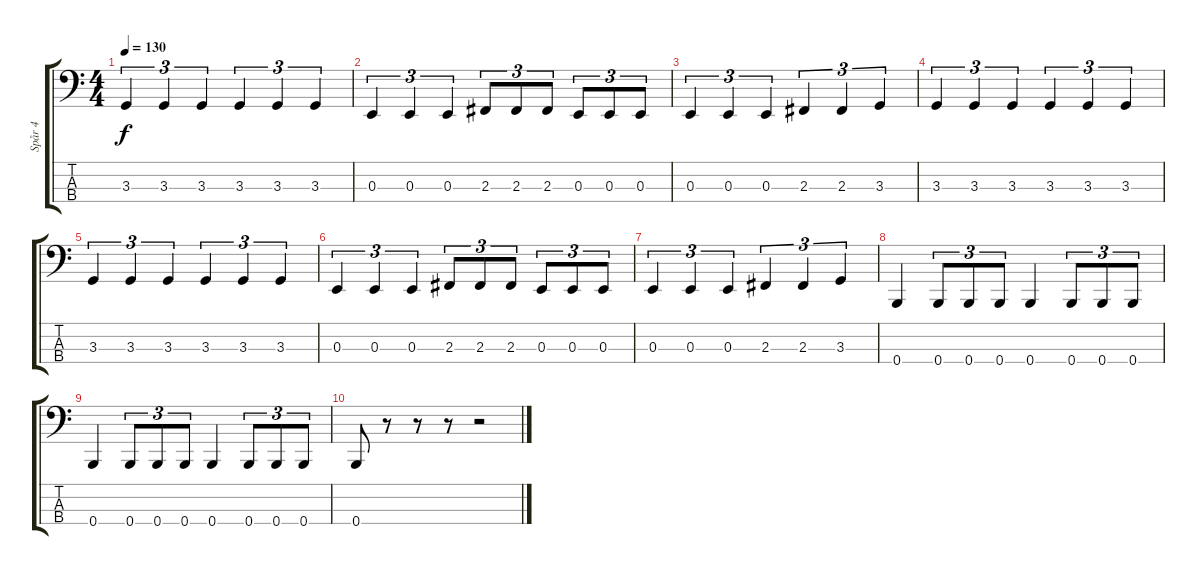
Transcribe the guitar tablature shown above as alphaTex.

\track ("Spår 4" "Spår 4") {instrument electricbasspick}
\staff {score tabs}
\tuning (D2 A1 E1 B0) {hide}
\ts (4 4)
\tempo 130
\clef f4
\ks c
3.3.4{tu (3 2) dy f} 3.3.4{tu (3 2)} 3.3.4{tu (3 2)} 3.3.4{tu (3 2)} 3.3.4{tu (3 2)} 3.3.4{tu (3 2)} |
0.3.4{tu (3 2)} 0.3.4{tu (3 2)} 0.3.4{tu (3 2)} 2.3.8{tu (3 2)} 2.3.8{tu (3 2)} 2.3.8{tu (3 2)} 0.3.8{tu (3 2)} 0.3.8{tu (3 2)} 0.3.8{tu (3 2)} |
0.3.4{tu (3 2)} 0.3.4{tu (3 2)} 0.3.4{tu (3 2)} 2.3.4{tu (3 2)} 2.3.4{tu (3 2)} 3.3.4{tu (3 2)} |
3.3.4{tu (3 2)} 3.3.4{tu (3 2)} 3.3.4{tu (3 2)} 3.3.4{tu (3 2)} 3.3.4{tu (3 2)} 3.3.4{tu (3 2)} |
3.3.4{tu (3 2)} 3.3.4{tu (3 2)} 3.3.4{tu (3 2)} 3.3.4{tu (3 2)} 3.3.4{tu (3 2)} 3.3.4{tu (3 2)} |
0.3.4{tu (3 2)} 0.3.4{tu (3 2)} 0.3.4{tu (3 2)} 2.3.8{tu (3 2)} 2.3.8{tu (3 2)} 2.3.8{tu (3 2)} 0.3.8{tu (3 2)} 0.3.8{tu (3 2)} 0.3.8{tu (3 2)} |
0.3.4{tu (3 2)} 0.3.4{tu (3 2)} 0.3.4{tu (3 2)} 2.3.4{tu (3 2)} 2.3.4{tu (3 2)} 3.3.4{tu (3 2)} |
0.4.4 0.4.8{tu (3 2)} 0.4.8{tu (3 2)} 0.4.8{tu (3 2)} 0.4.4 0.4.8{tu (3 2)} 0.4.8{tu (3 2)} 0.4.8{tu (3 2)} |
0.4.4 0.4.8{tu (3 2)} 0.4.8{tu (3 2)} 0.4.8{tu (3 2)} 0.4.4 0.4.8{tu (3 2)} 0.4.8{tu (3 2)} 0.4.8{tu (3 2)} |
0.4.8 r.8 r.8 r.8 r.2
